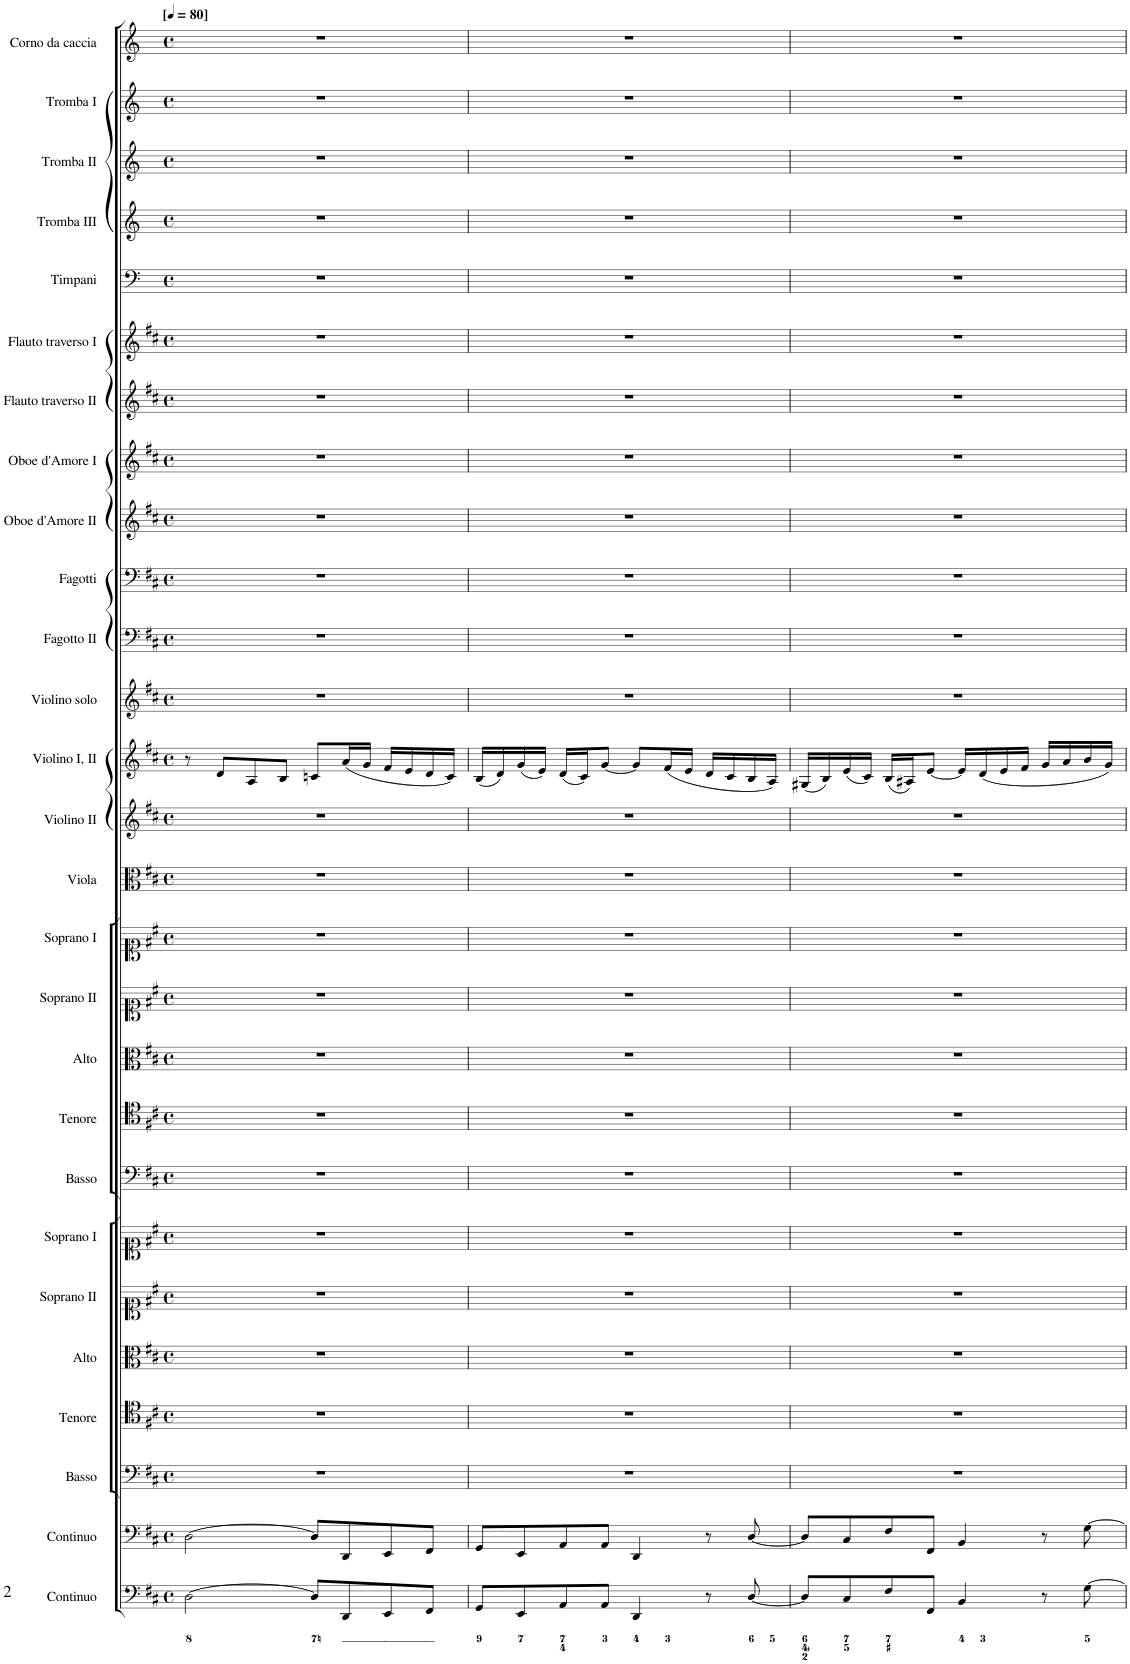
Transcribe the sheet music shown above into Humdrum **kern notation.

**kern	**kern	**kern	**kern	**kern
*part5	*part4	*part3	*part2	*part1
*staff5	*staff4	*staff3	*staff2	*staff1
*I"Continuo	*I"Continuo	*I"Soprano II	*I"Soprano I	*I"Violino I, II
*I'Cont.	*I'Cont.	*I'S. II	*I'S. I	*I'Vln. I, II
*clefF4	*clefF4	*clefC1	*clefC1	*clefG2
*k[f#c#]	*k[f#c#]	*k[f#c#]	*k[f#c#]	*k[f#c#]
*M4/4	*M4/4	*M4/4	*M4/4	*M4/4
*met(c)	*met(c)	*met(c)	*met(c)	*met(c)
=1	=1	=1	=1	=1
*	*	*^	*^	*
[2D\	[2D\	1r	4c#	1r	4c#	8r
.	.	.	.	.	.	8d/L
.	.	.	2.ryy	.	2.ryy	8A/
.	.	.	.	.	.	8B/J
8D/L]	8D/L]	.	.	.	.	8cn/L
8DD/	8DD/	.	.	.	.	(16a/L
.	.	.	.	.	.	16g/JJ
8EE/	8EE/	.	.	.	.	16f#/LL
.	.	.	.	.	.	16e/
8FF#/J	8FF#/J	.	.	.	.	16d/
.	.	.	.	.	.	16c/JJ)
*	*	*v	*v	*	*	*
*	*	*	*v	*v	*
=2	=2	=2	=2	=2
8GG/L	8GG/L	1r	1r	(16B/LL
.	.	.	.	16d/)
8EE/	8EE/	.	.	(16g/
.	.	.	.	16e/JJ)
8AA/	8AA/	.	.	(16d/LL
.	.	.	.	16c#/J)
8AA/J	8AA/J	.	.	[8g/J
4DD/	4DD/	.	.	8g/L]
.	.	.	.	(16f#/L
.	.	.	.	16e/JJ
8r	8r	.	.	16d/LL
.	.	.	.	16c#/
[8D/	[8D/	.	.	16B/
.	.	.	.	16A/JJ)
=3	=3	=3	=3	=3
8D/L]	8D/L]	1r	1r	(16G#X/LL
.	.	.	.	16B/)
8C#/	8C#/	.	.	(16e/
.	.	.	.	16c#/JJ)
8F#/	8F#/	.	.	(16B/LL
.	.	.	.	16A#X/J)
8FF#/J	8FF#/J	.	.	[8e/J
4BB/	4BB/	.	.	16e/LL]
.	.	.	.	(16d/
.	.	.	.	16e/
.	.	.	.	16f#/JJ
8r	8r	.	.	16g/LL
.	.	.	.	16a/
[8G\	[8G\	.	.	16b/
.	.	.	.	16g/JJ)
=	=	=	=	=
*-	*-	*-	*-	*-
